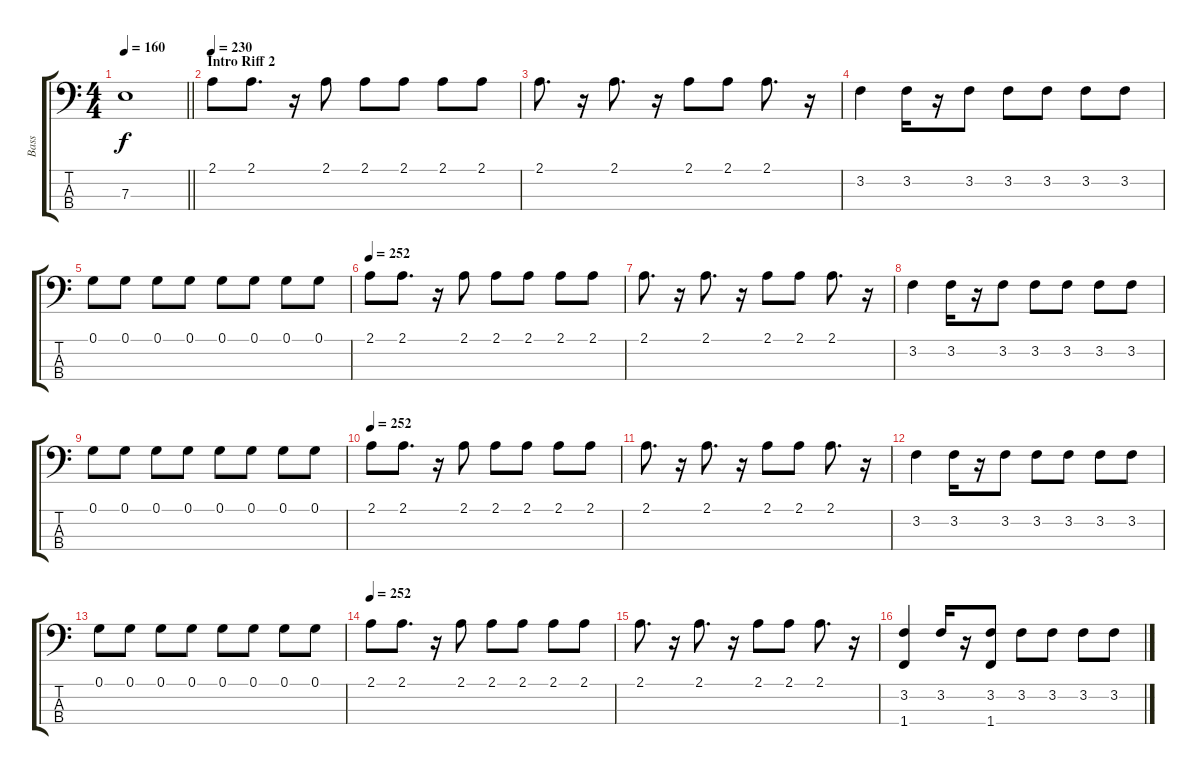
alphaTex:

\track ("Bass" "Bass") {instrument electricbassfinger}
\staff {score tabs}
\tuning (G2 D2 A1 E1) {hide}
\ts (4 4)
\tempo 160
\clef f4
\barLineRight lightlight
\ks c
7.3.1{dy f} |
\section ("" "Intro Riff 2")
\tempo 252
\tempo 230
2.1.8 2.1.8{d} r.16 2.1.8 2.1.8 2.1.8 2.1.8 2.1.8 |
2.1.8{d} r.16 2.1.8{d} r.16 2.1.8 2.1.8 2.1.8{d} r.16 |
3.2.4 3.2.16 r.16 3.2.8 3.2.8 3.2.8 3.2.8 3.2.8 |
0.1.8 0.1.8 0.1.8 0.1.8 0.1.8 0.1.8 0.1.8 0.1.8 |
\tempo 252
2.1.8 2.1.8{d} r.16 2.1.8 2.1.8 2.1.8 2.1.8 2.1.8 |
2.1.8{d} r.16 2.1.8{d} r.16 2.1.8 2.1.8 2.1.8{d} r.16 |
3.2.4 3.2.16 r.16 3.2.8 3.2.8 3.2.8 3.2.8 3.2.8 |
0.1.8 0.1.8 0.1.8 0.1.8 0.1.8 0.1.8 0.1.8 0.1.8 |
\tempo 252
2.1.8 2.1.8{d} r.16 2.1.8 2.1.8 2.1.8 2.1.8 2.1.8 |
2.1.8{d} r.16 2.1.8{d} r.16 2.1.8 2.1.8 2.1.8{d} r.16 |
3.2.4 3.2.16 r.16 3.2.8 3.2.8 3.2.8 3.2.8 3.2.8 |
0.1.8 0.1.8 0.1.8 0.1.8 0.1.8 0.1.8 0.1.8 0.1.8 |
\tempo 252
2.1.8 2.1.8{d} r.16 2.1.8 2.1.8 2.1.8 2.1.8 2.1.8 |
2.1.8{d} r.16 2.1.8{d} r.16 2.1.8 2.1.8 2.1.8{d} r.16 |
(3.2 1.4).4 3.2.16 r.16 (3.2 1.4).8 3.2.8 3.2.8 3.2.8 3.2.8
